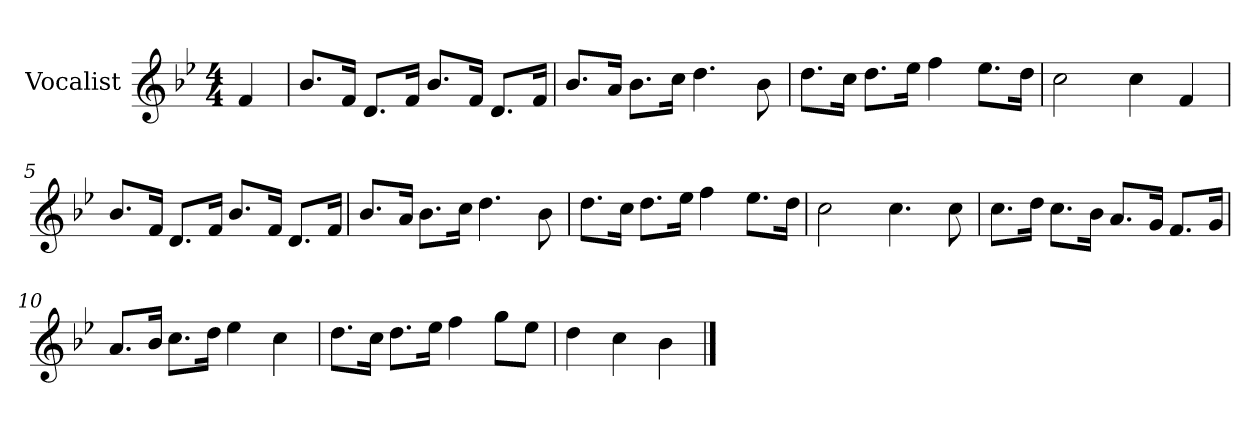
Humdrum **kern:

**kern
*part1
*staff1
*I"Vocalist
*k[b-e-]
*B-:
*M4/4
=
4f
=1
8.b-L
16fJk
8.dL
16fJk
8.b-L
16fJk
8.dL
16fJk
=2
8.b-L
16aJk
8.b-L
16ccJk
4.dd
8b-
=3
8.ddL
16ccJk
8.ddL
16ee-Jk
4ff
8.ee-L
16ddJk
=4
2cc
4cc
4f
=5
8.b-L
16fJk
8.dL
16fJk
8.b-L
16fJk
8.dL
16fJk
=6
8.b-L
16aJk
8.b-L
16ccJk
4.dd
8b-
=7
8.ddL
16ccJk
8.ddL
16ee-Jk
4ff
8.ee-L
16ddJk
=8
2cc
4.cc
8cc
=9
8.ccL
16ddJk
8.ccL
16b-Jk
8.aL
16gJk
8.fL
16gJk
=10
8.aL
16b-Jk
8.ccL
16ddJk
4ee-
4cc
=11
8.ddL
16ccJk
8.ddL
16ee-Jk
4ff
8ggL
8ee-J
=12
4dd
4cc
4b-
==
*-
